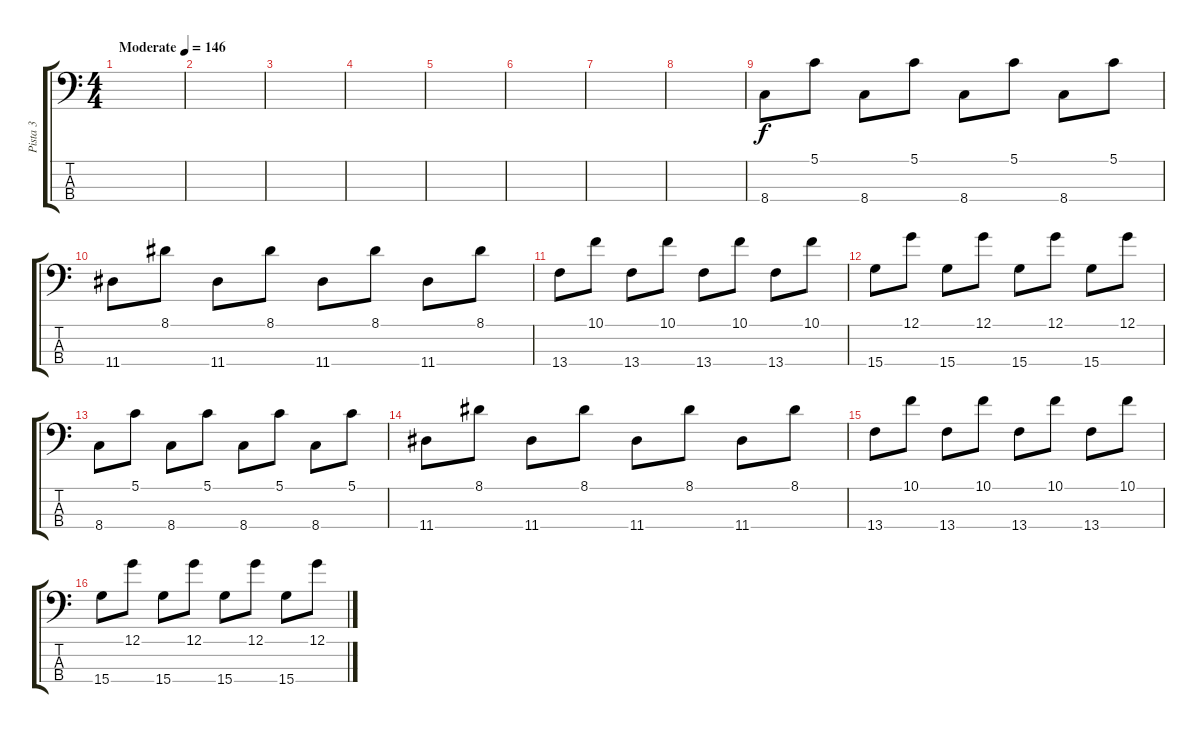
\track ("Pista 3" "Pista 3") {instrument electricbasspick}
\staff {score tabs}
\tuning (G2 D2 A1 E1) {hide}
\ts (4 4)
\tempo (146 "Moderate")
\clef f4
\ks c
|
|
|
|
|
|
|
|
8.4.8 5.1.8 8.4.8 5.1.8 8.4.8 5.1.8 8.4.8 5.1.8 |
11.4.8 8.1.8 11.4.8 8.1.8 11.4.8 8.1.8 11.4.8 8.1.8 |
13.4.8 10.1.8 13.4.8 10.1.8 13.4.8 10.1.8 13.4.8 10.1.8 |
15.4.8 12.1.8 15.4.8 12.1.8 15.4.8 12.1.8 15.4.8 12.1.8 |
8.4.8 5.1.8 8.4.8 5.1.8 8.4.8 5.1.8 8.4.8 5.1.8 |
11.4.8 8.1.8 11.4.8 8.1.8 11.4.8 8.1.8 11.4.8 8.1.8 |
13.4.8 10.1.8 13.4.8 10.1.8 13.4.8 10.1.8 13.4.8 10.1.8 |
15.4.8 12.1.8 15.4.8 12.1.8 15.4.8 12.1.8 15.4.8 12.1.8
